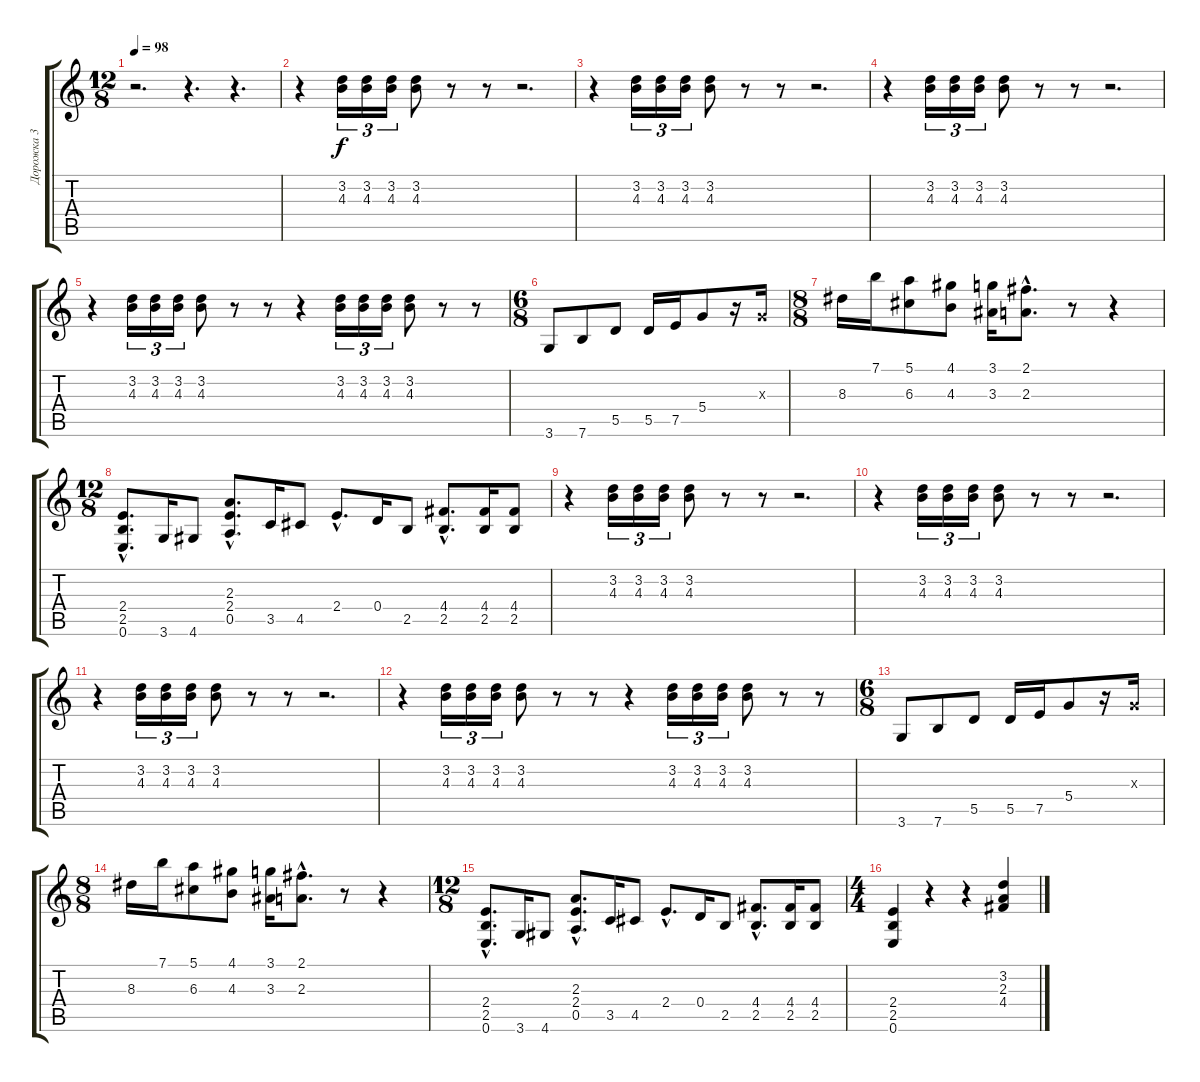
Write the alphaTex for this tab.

\track ("Дорожка 3" "Дорожка 3") {instrument overdrivenguitar}
\staff {score tabs}
\tuning (E4 B3 G3 D3 A2 E2) {hide}
\ts (12 8)
\tempo 98
\clef g2
\ks c
r.2{d dy f instrument overdrivenguitar} r.4{d} r.4{d} |
r.4 (3.2 4.3).16{tu (3 2)} (3.2 4.3).16{tu (3 2)} (3.2 4.3).16{tu (3 2)} (3.2 4.3).8 r.8 r.8 r.2{d} |
r.4 (3.2 4.3).16{tu (3 2)} (3.2 4.3).16{tu (3 2)} (3.2 4.3).16{tu (3 2)} (3.2 4.3).8 r.8 r.8 r.2{d} |
r.4 (3.2 4.3).16{tu (3 2)} (3.2 4.3).16{tu (3 2)} (3.2 4.3).16{tu (3 2)} (3.2 4.3).8 r.8 r.8 r.2{d} |
r.4 (3.2 4.3).16{tu (3 2)} (3.2 4.3).16{tu (3 2)} (3.2 4.3).16{tu (3 2)} (3.2 4.3).8 r.8 r.8 r.4 (3.2 4.3).16{tu (3 2)} (3.2 4.3).16{tu (3 2)} (3.2 4.3).16{tu (3 2)} (3.2 4.3).8 r.8 r.8 |
\ts (6 8)
3.6.8 7.6.8 5.5.8 5.5.16 7.5.16 5.4.8 r.16 0.3{x}.16 |
\ts (8 8)
8.3.16 7.1.16 (5.1 6.3).8 (4.1 4.3).8 (3.1 3.3).16 (2.1{hac} 2.3{hac}).8{d} r.8 r.4 |
\ts (12 8)
(2.4{hac} 2.5{hac} 0.6{hac}).8{d} 3.6.16 4.6.8 (2.3{hac} 2.4{hac} 0.5{hac}).8{d} 3.5.16 4.5.8 2.4{hac}.8{d} 0.4.16 2.5.8 (4.4{hac} 2.5{hac}).8{d} (4.4 2.5).16 (4.4 2.5).8 |
r.4 (3.2 4.3).16{tu (3 2)} (3.2 4.3).16{tu (3 2)} (3.2 4.3).16{tu (3 2)} (3.2 4.3).8 r.8 r.8 r.2{d} |
r.4 (3.2 4.3).16{tu (3 2)} (3.2 4.3).16{tu (3 2)} (3.2 4.3).16{tu (3 2)} (3.2 4.3).8 r.8 r.8 r.2{d} |
r.4 (3.2 4.3).16{tu (3 2)} (3.2 4.3).16{tu (3 2)} (3.2 4.3).16{tu (3 2)} (3.2 4.3).8 r.8 r.8 r.2{d} |
r.4 (3.2 4.3).16{tu (3 2)} (3.2 4.3).16{tu (3 2)} (3.2 4.3).16{tu (3 2)} (3.2 4.3).8 r.8 r.8 r.4 (3.2 4.3).16{tu (3 2)} (3.2 4.3).16{tu (3 2)} (3.2 4.3).16{tu (3 2)} (3.2 4.3).8 r.8 r.8 |
\ts (6 8)
3.6.8 7.6.8 5.5.8 5.5.16 7.5.16 5.4.8 r.16 0.3{x}.16 |
\ts (8 8)
8.3.16 7.1.16 (5.1 6.3).8 (4.1 4.3).8 (3.1 3.3).16 (2.1{hac} 2.3{hac}).8{d} r.8 r.4 |
\ts (12 8)
(2.4{hac} 2.5{hac} 0.6{hac}).8{d} 3.6.16 4.6.8 (2.3{hac} 2.4{hac} 0.5{hac}).8{d} 3.5.16 4.5.8 2.4{hac}.8{d} 0.4.16 2.5.8 (4.4{hac} 2.5{hac}).8{d} (4.4 2.5).16 (4.4 2.5).8 |
\ts (4 4)
(2.4 2.5 0.6).4 r.4 r.4 (3.2 2.3 4.4).4
